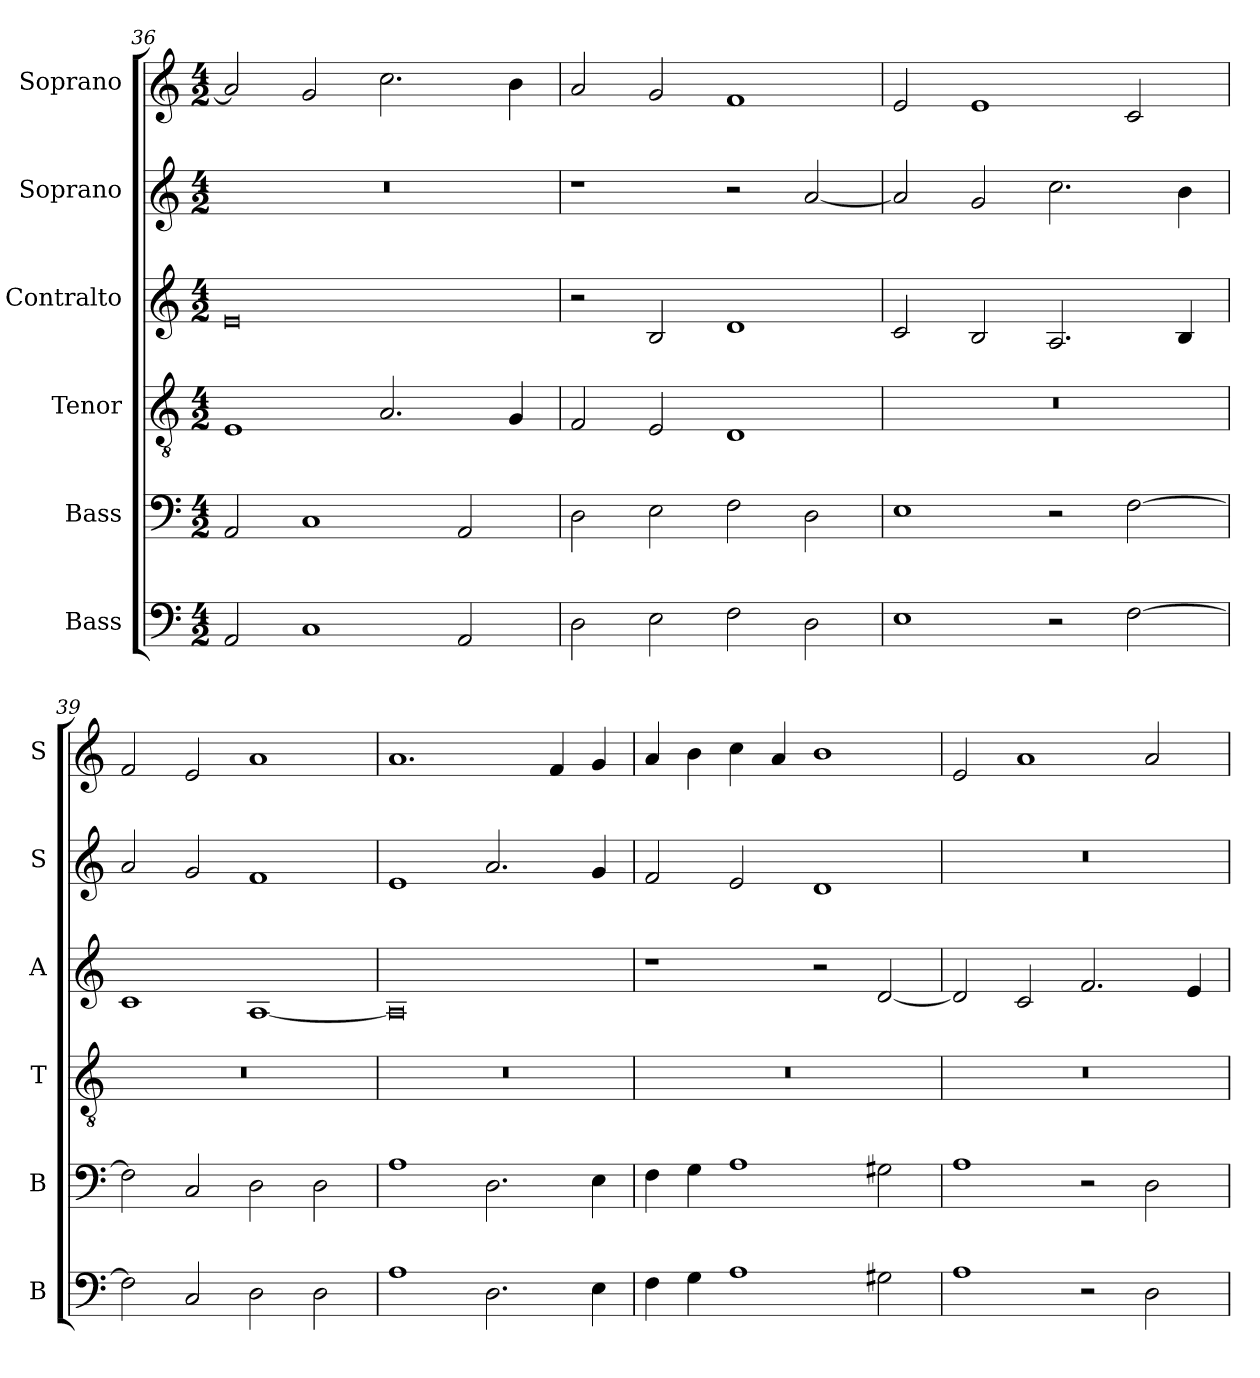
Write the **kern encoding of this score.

**kern	**kern	**kern	**kern	**kern	**kern
*part6	*part5	*part4	*part3	*part2	*part1
*staff6	*staff5	*staff4	*staff3	*staff2	*staff1
*I"Bass	*I"Bass	*I"Tenor	*I"Contralto	*I"Soprano	*I"Soprano
*I'B	*I'B	*I'T	*I'A	*I'S	*I'S
*clefF4	*clefF4	*clefGv2	*clefG2	*clefG2	*clefG2
*k[]	*k[]	*k[]	*k[]	*k[]	*k[]
*E:phr	*E:phr	*E:phr	*E:phr	*E:phr	*E:phr
*M4/2	*M4/2	*M4/2	*M4/2	*M4/2	*M4/2
=36	=36	=36	=36	=36	=36
2AA	2AA	1E	0e	0r	2a]
1C	1C	.	.	.	2g
.	.	2.A	.	.	2.cc
2AA	2AA	.	.	.	.
.	.	4G	.	.	4b
=37	=37	=37	=37	=37	=37
2D	2D	2F	2r	1r	2a
2E	2E	2E	2B	.	2g
2F	2F	1D	1d	2r	1f
2D	2D	.	.	[2a	.
=38	=38	=38	=38	=38	=38
1E	1E	0r	2c	2a]	2e
.	.	.	2B	2g	1e
2r	2r	.	2.A	2.cc	.
[2F	[2F	.	.	.	2c
.	.	.	4B	4b	.
=39	=39	=39	=39	=39	=39
2F]	2F]	0r	1c	2a	2f
2C	2C	.	.	2g	2e
2D	2D	.	[1A	1f	1a
2D	2D	.	.	.	.
=40	=40	=40	=40	=40	=40
1A	1A	0r	0A]	1e	1.a
2.D	2.D	.	.	2.a	.
.	.	.	.	.	4f
4E	4E	.	.	4g	4g
=41	=41	=41	=41	=41	=41
4F	4F	0r	1r	2f	4a
4G	4G	.	.	.	4b
1A	1A	.	.	2e	4cc
.	.	.	.	.	4a
.	.	.	2r	1d	1b
2G#X	2G#X	.	[2d	.	.
=42	=42	=42	=42	=42	=42
1A	1A	0r	2d]	0r	2e
.	.	.	2c	.	1a
2r	2r	.	2.f	.	.
2D	2D	.	.	.	2a
.	.	.	4e	.	.
=	=	=	=	=	=
*-	*-	*-	*-	*-	*-
